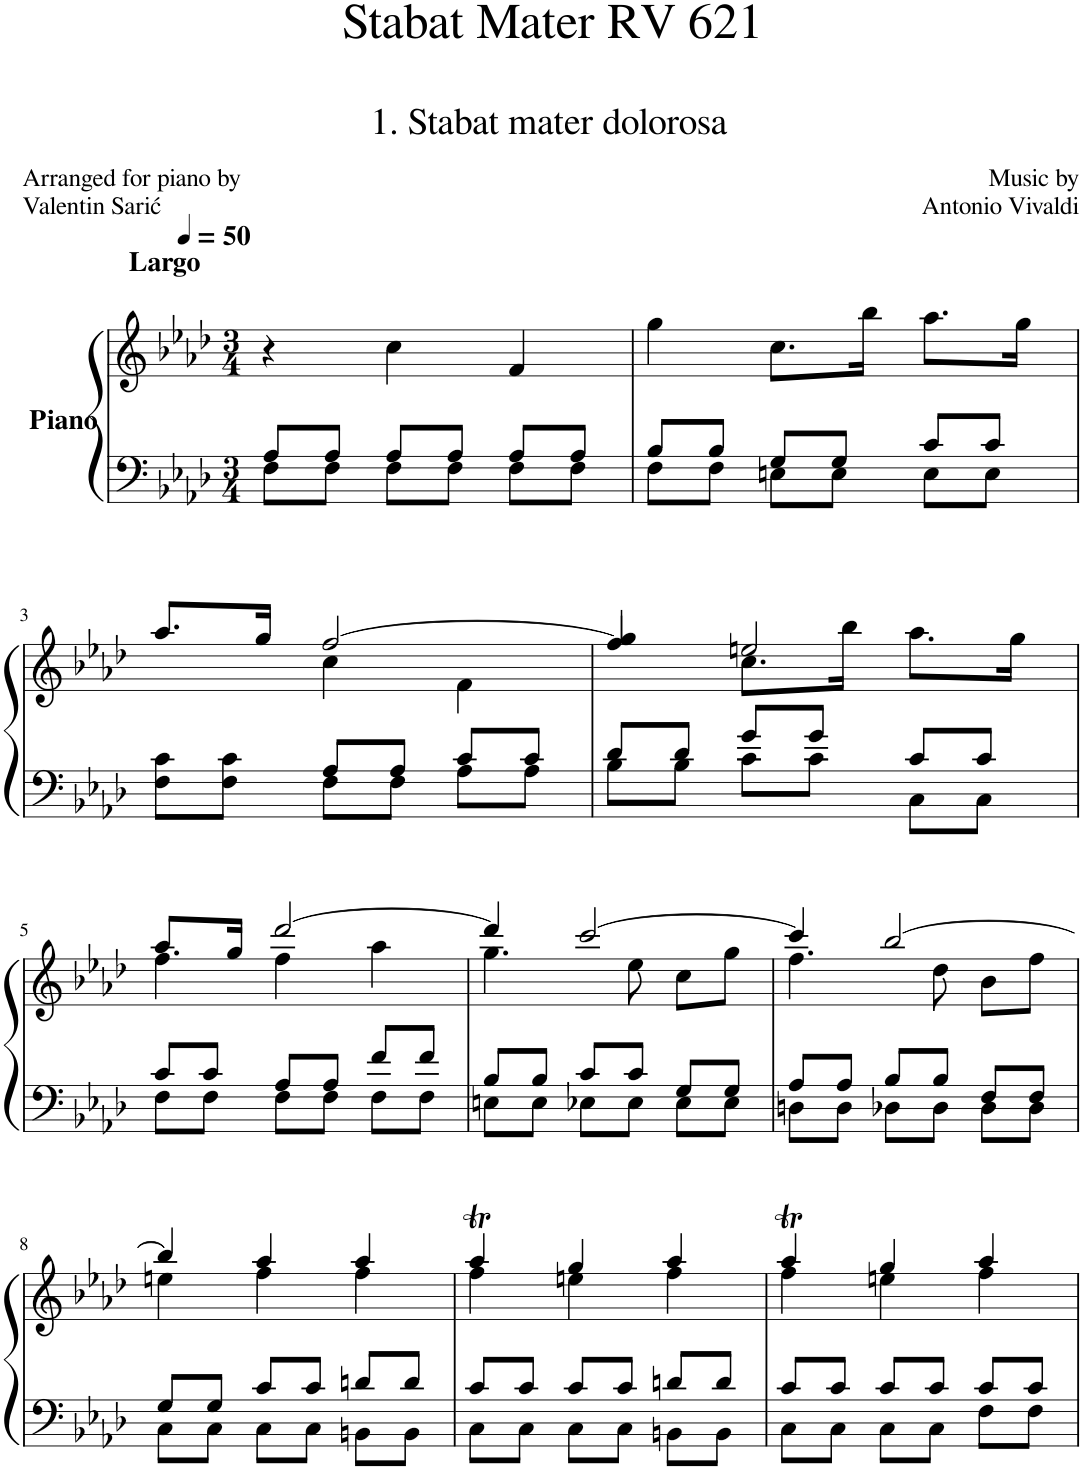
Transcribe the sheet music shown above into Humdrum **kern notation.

**kern	**kern
*part1	*part1
*staff2	*staff1
*I"Piano	*
*I'Pia.	*
*clefF4	*clefG2
*k[b-e-a-d-]	*k[b-e-a-d-]
*M3/4	*M3/4
*MM50	*MM50
=1	=1
*^	*
!	!	!LO:TX:a:B:t=Largo
!LO:TX:a:B:t=Piano	!	!
8A-/L	8F\L	4r
8A-/J	8F\J	.
8A-/L	8F\L	4cc\
8A-/J	8F\J	.
8A-/L	8F\L	4f/
8A-/J	8F\J	.
=2	=2	=2
8B-/L	8F\L	4gg\
8B-/J	8F\J	.
8G/L	8En\L	8.cc\L
8G/J	8E\J	.
.	.	16bb-\Jk
8c/L	8E\L	8.aa-\L
8c/J	8E\J	.
.	.	16gg\Jk
!!LO:LB:g=z
=3	=3	=3
*	*^	*^
8F\ 8c\L	4ryy	4ryy	8.aa-/L	4ryy
8F\ 8c\J	.	.	.	.
.	.	.	16gg/Jk	.
2ryy	8A-/L	8F\L	[2ff/	4cc\
.	8A-/J	8F\J	.	.
.	8c/L	8A-\L	.	4f\
.	8c/J	8A-\J	.	.
*	*v	*v	*	*
=4	=4	=4	=4
8B-\L	8d-/L	4ff/]	4gg/
8B-\J	8d-/J	.	.
8c\L	8g/L	2een/	8.cc\L
8c\J	8g/J	.	.
.	.	.	16bb-\Jk
8C\L	8c/L	.	8.aa-\L
8C\J	8c/J	.	.
.	.	.	16gg\Jk
!!LO:LB:g=z	!!
=5	=5	=5	=5
8F\L	8c/L	4ff\	8.aa-/L
8F\J	8c/J	.	.
.	.	.	16gg/Jk
8F\L	8A-/L	4ff\	[2ddd-/
8F\J	8A-/J	.	.
8F\L	8f/L	4aa-\	.
8F\J	8f/J	.	.
=6	=6	=6	=6
8B-/L	8En\L	4ddd-/]	4.gg\
8B-/J	8E\J	.	.
8c/L	8E-X\L	[>2ccc/	.
8c/J	8E-\J	.	8ee-\
8G/L	8E-\L	.	8cc\L
8G/J	8E-\J	.	8gg\J
=7	=7	=7	=7
8A-/L	8Dn\L	4ccc/]	4.ff\
8A-/J	8D\J	.	.
8B-/L	8D-X\L	[>2bb-/	.
8B-/J	8D-\J	.	8dd-\
8F/L	8D-\L	.	8b-\L
8F/J	8D-\J	.	8ff\J
!!LO:LB:g=z	!!
=8	=8	=8	=8
8G/L	8C\L	4bb-/]	4een\
8G/J	8C\J	.	.
8c/L	8C\L	4aa-/	4ff\
8c/J	8C\J	.	.
8dn/L	8BBn\L	4aa-/	4ff\
8d/J	8BB\J	.	.
=9	=9	=9	=9
8c/L	8C\L	4aa-T/	4ff\
8c/J	8C\J	.	.
8c/L	8C\L	4gg/	4een\
8c/J	8C\J	.	.
8dn/L	8BBn\L	4aa-/	4ff\
8d/J	8BB\J	.	.
=10	=10	=10	=10
8c/L	8C\L	4aa-T/	4ff\
8c/J	8C\J	.	.
8c/L	8C\L	4gg/	4een\
8c/J	8C\J	.	.
8c/L	8F\L	4aa-/	4ff\
8c/J	8F\J	.	.
*v	*v	*	*
*	*v	*v
=	=
*-	*-
